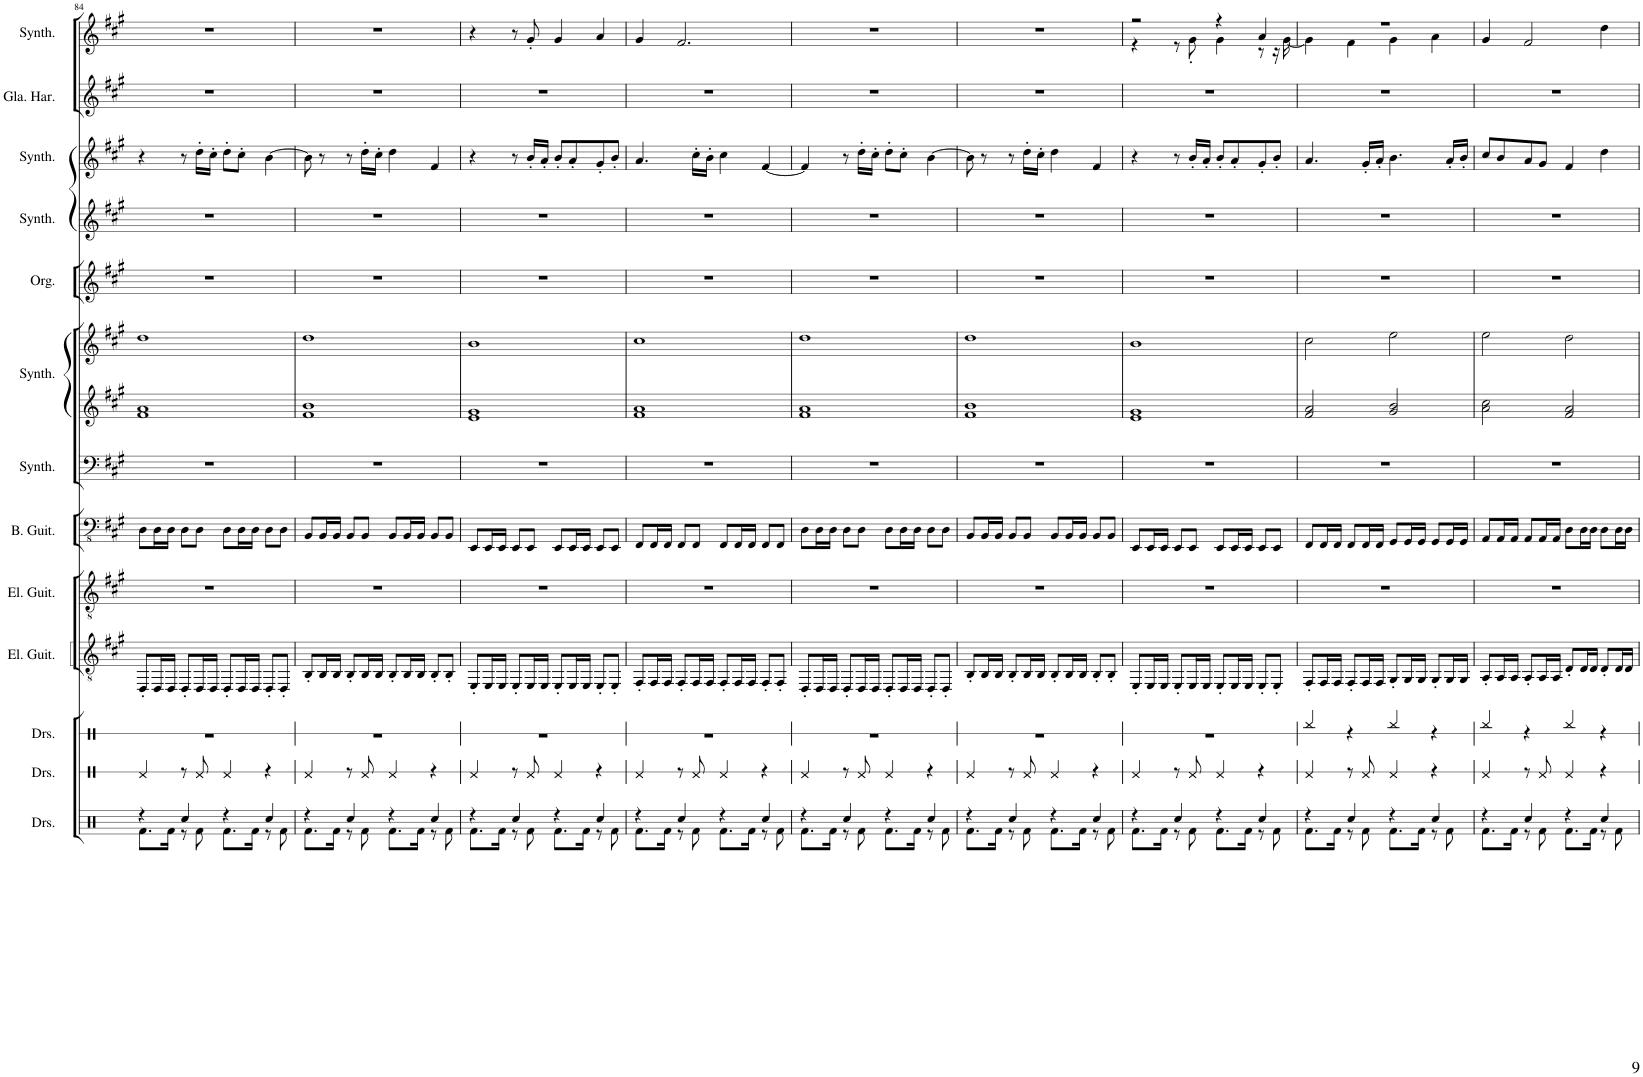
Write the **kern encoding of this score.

**kern	**kern	**kern	**kern	**kern	**kern
*part5	*part4	*part3	*part3	*part2	*part1
*staff6	*staff5	*staff4	*staff3	*staff2	*staff1
*I"Electric Guitar, drive guitar	*I"Bass Guitar, slapbass	*I"String Synthesizer, warmstrings	*	*I"Brass Synthesizer, leadbrass	*I"Saw Synthesizer, vocals
*I'El. Guit.	*I'B. Guit.	*I'Synth.	*	*I'Synth.	*I'Synth.
!!LO:PB:g=z
*clefGv2	*clefFv4	*clefG2	*clefG2	*clefG2	*clefG2
*k[f#c#g#]	*k[f#c#g#]	*k[f#c#g#]	*k[f#c#g#]	*k[f#c#g#]	*k[f#c#g#]
*M4/4	*M4/4	*M4/4	*M4/4	*M4/4	*M4/4
=84	=84	=84	=84	=84	=84
8DD'/L	8DD\L	1f# 1a	1dd	4r	1r
16DD/L	16DD\L	.	.	.	.
16DD/JJ	16DD\JJ	.	.	.	.
8DD'/L	8DD\L	.	.	8r	.
16DD/L	8DD\J	.	.	16dd'\LL	.
16DD/JJ	.	.	.	16cc#'\JJ	.
8DD'/L	8DD\L	.	.	8dd'\L	.
16DD/L	16DD\L	.	.	8cc#'\J	.
16DD/JJ	16DD\JJ	.	.	.	.
8DD'/L	8DD\L	.	.	[4b\	.
8DD'/J	8DD\J	.	.	.	.
=85	=85	=85	=85	=85	=85
8BB'/L	8BBB/L	1f# 1b	1dd	8b\]	1r
16BB/L	16BBB/L	.	.	8r	.
16BB/JJ	16BBB/JJ	.	.	.	.
8BB'/L	8BBB/L	.	.	8r	.
16BB/L	8BBB/J	.	.	16dd'\LL	.
16BB/JJ	.	.	.	16cc#'\JJ	.
8BB'/L	8BBB/L	.	.	4dd\	.
16BB/L	16BBB/L	.	.	.	.
16BB/JJ	16BBB/JJ	.	.	.	.
8BB'/L	8BBB/L	.	.	4f#/	.
8BB'/J	8BBB/J	.	.	.	.
=86	=86	=86	=86	=86	=86
8EE'/L	8EEE/L	1e 1g#	1b	4r	4r
16EE/L	16EEE/L	.	.	.	.
16EE/JJ	16EEE/JJ	.	.	.	.
8EE'/L	8EEE/L	.	.	8r	8r
16EE/L	8EEE/J	.	.	16b'/LL	8g#'/
16EE/JJ	.	.	.	16a'/JJ	.
8EE'/L	8EEE/L	.	.	8b'/L	4g#/
16EE/L	16EEE/L	.	.	8a'/	.
16EE/JJ	16EEE/JJ	.	.	.	.
8EE'/L	8EEE/L	.	.	8g#'/	4a/
8EE'/J	8EEE/J	.	.	8b'/J	.
=87	=87	=87	=87	=87	=87
8FF#'/L	8FFF#/L	1f# 1a	1cc#	4.a/	4g#/
16FF#/L	16FFF#/L	.	.	.	.
16FF#/JJ	16FFF#/JJ	.	.	.	.
8FF#'/L	8FFF#/L	.	.	.	2.f#/
16FF#/L	8FFF#/J	.	.	16cc#'\LL	.
16FF#/JJ	.	.	.	16b'\JJ	.
8FF#'/L	8FFF#/L	.	.	4cc#\	.
16FF#/L	16FFF#/L	.	.	.	.
16FF#/JJ	16FFF#/JJ	.	.	.	.
8FF#'/L	8FFF#/L	.	.	[4f#/	.
8FF#'/J	8FFF#/J	.	.	.	.
=88	=88	=88	=88	=88	=88
8DD'/L	8DD\L	1f# 1a	1dd	4f#/]	1r
16DD/L	16DD\L	.	.	.	.
16DD/JJ	16DD\JJ	.	.	.	.
8DD'/L	8DD\L	.	.	8r	.
16DD/L	8DD\J	.	.	16dd'\LL	.
16DD/JJ	.	.	.	16cc#'\JJ	.
8DD'/L	8DD\L	.	.	8dd'\L	.
16DD/L	16DD\L	.	.	8cc#'\J	.
16DD/JJ	16DD\JJ	.	.	.	.
8DD'/L	8DD\L	.	.	[4b\	.
8DD'/J	8DD\J	.	.	.	.
=89	=89	=89	=89	=89	=89
8BB'/L	8BBB/L	1f# 1b	1dd	8b\]	1r
16BB/L	16BBB/L	.	.	8r	.
16BB/JJ	16BBB/JJ	.	.	.	.
8BB'/L	8BBB/L	.	.	8r	.
16BB/L	8BBB/J	.	.	16dd'\LL	.
16BB/JJ	.	.	.	16cc#'\JJ	.
8BB'/L	8BBB/L	.	.	4dd\	.
16BB/L	16BBB/L	.	.	.	.
16BB/JJ	16BBB/JJ	.	.	.	.
8BB'/L	8BBB/L	.	.	4f#/	.
8BB'/J	8BBB/J	.	.	.	.
=90	=90	=90	=90	=90	=90
*	*	*	*	*	*^
8EE'/L	8EEE/L	1e 1g#	1b	4r	2r	4r
16EE/L	16EEE/L	.	.	.	.	.
16EE/JJ	16EEE/JJ	.	.	.	.	.
8EE'/L	8EEE/L	.	.	8r	.	8r
16EE/L	8EEE/J	.	.	16b'/LL	.	8g#'\
16EE/JJ	.	.	.	16a'/JJ	.	.
8EE'/L	8EEE/L	.	.	8b'/L	4r	4g#\
16EE/L	16EEE/L	.	.	8a'/	.	.
16EE/JJ	16EEE/JJ	.	.	.	.	.
8EE'/L	8EEE/L	.	.	8g#'/	4a/	8r
8EE'/J	8EEE/J	.	.	8b'/J	.	16r
.	.	.	.	.	.	[16g#\
=91	=91	=91	=91	=91	=91	=91
8FF#'/L	8FFF#/L	2f#/ 2a/	2cc#\	4.a/	1r	4g#\]
16FF#/L	16FFF#/L	.	.	.	.	.
16FF#/JJ	16FFF#/JJ	.	.	.	.	.
8FF#'/L	8FFF#/L	.	.	.	.	4f#\
16FF#/L	16FFF#/L	.	.	16g#'/LL	.	.
16FF#/JJ	16FFF#/JJ	.	.	16a'/JJ	.	.
8GG#'/L	8GGG#/L	2g#/ 2b/	2ee\	4.b\	.	4g#\
16GG#/L	16GGG#/L	.	.	.	.	.
16GG#/JJ	16GGG#/JJ	.	.	.	.	.
8GG#'/L	8GGG#/L	.	.	.	.	4a\
16GG#/L	16GGG#/L	.	.	16a'/LL	.	.
16GG#/JJ	16GGG#/JJ	.	.	16b'/JJ	.	.
*	*	*	*	*	*v	*v
=92	=92	=92	=92	=92	=92
8AA'/L	8AAA/L	2a\ 2cc#\	2ee\	8cc#/L	4g#/
16AA/L	16AAA/L	.	.	8b/	.
16AA/JJ	16AAA/JJ	.	.	.	.
8AA'/L	8AAA/L	.	.	8a/	2f#/
16AA/L	16AAA/L	.	.	8g#/J	.
16AA/JJ	16AAA/JJ	.	.	.	.
8D'/L	8DD\L	2f#/ 2a/	2dd\	4f#/	.
16D/L	16DD\L	.	.	.	.
16D/JJ	16DD\JJ	.	.	.	.
8D'/L	8DD\L	.	.	4dd\	4dd\
16D/L	16DD\L	.	.	.	.
16D/JJ	16DD\JJ	.	.	.	.
=	=	=	=	=	=
*-	*-	*-	*-	*-	*-
